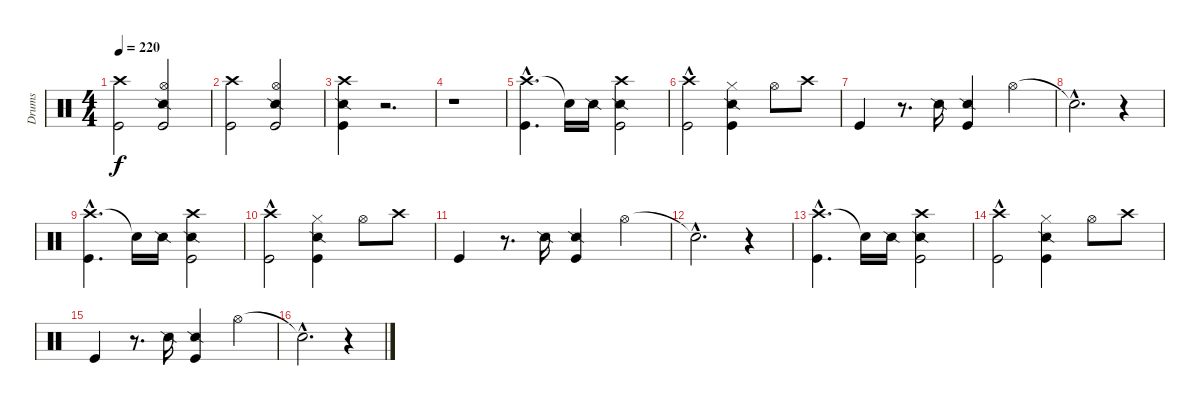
\track ("Drums" "Drums") {instrument percussion}
\staff {score}
\articulation defaults
\ts (4 4)
\tempo 220
\clef neutral
\ks c
("Crash high (hit)" "Kick (hit)").2{dy f} ("Hi-Hat (open)" "Snare (side stick) 2" "Kick (hit)").2 |
("Crash high (hit)" "Kick (hit)").2 ("Hi-Hat (open)" "Snare (side stick) 2" "Kick (hit)").2 |
("Crash high (hit)" "Snare (side stick) 2" "Kick (hit)").4 r.2{d} |
r.1 |
("Crash high (hit)"{hac} "Kick (hit)").4{d} "Snare (hit)"{t}.16 "Snare (side stick) 2".16 ("Crash high (hit)" "Snare (side stick) 2" "Kick (hit)").2 |
("Crash high (hit)"{hac} "Kick (hit)").2 ("Hi-Hat (closed)" "Snare (side stick) 2" "Kick (hit)").4 "Hi-Hat (open)".8 "Crash high (hit)".8 |
"Kick (hit)".4 r.8{d} "Snare (side stick) 2".16 ("Snare (side stick) 2" "Kick (hit)").4 "Hi-Hat (open)".4 |
"Snare (hit)"{hac t}.2{d} r.4 |
("Crash high (hit)"{hac} "Kick (hit)").4{d} "Snare (hit)"{t}.16 "Snare (side stick) 2".16 ("Crash high (hit)" "Snare (side stick) 2" "Kick (hit)").2 |
("Crash high (hit)"{hac} "Kick (hit)").2 ("Hi-Hat (closed)" "Snare (side stick) 2" "Kick (hit)").4 "Hi-Hat (open)".8 "Crash high (hit)".8 |
"Kick (hit)".4 r.8{d} "Snare (side stick) 2".16 ("Snare (side stick) 2" "Kick (hit)").4 "Hi-Hat (open)".4 |
"Snare (hit)"{hac t}.2{d} r.4 |
("Crash high (hit)"{hac} "Kick (hit)").4{d} "Snare (hit)"{t}.16 "Snare (side stick) 2".16 ("Crash high (hit)" "Snare (side stick) 2" "Kick (hit)").2 |
("Crash high (hit)"{hac} "Kick (hit)").2 ("Hi-Hat (closed)" "Snare (side stick) 2" "Kick (hit)").4 "Hi-Hat (open)".8 "Crash high (hit)".8 |
"Kick (hit)".4 r.8{d} "Snare (side stick) 2".16 ("Snare (side stick) 2" "Kick (hit)").4 "Hi-Hat (open)".4 |
"Snare (hit)"{hac t}.2{d} r.4
